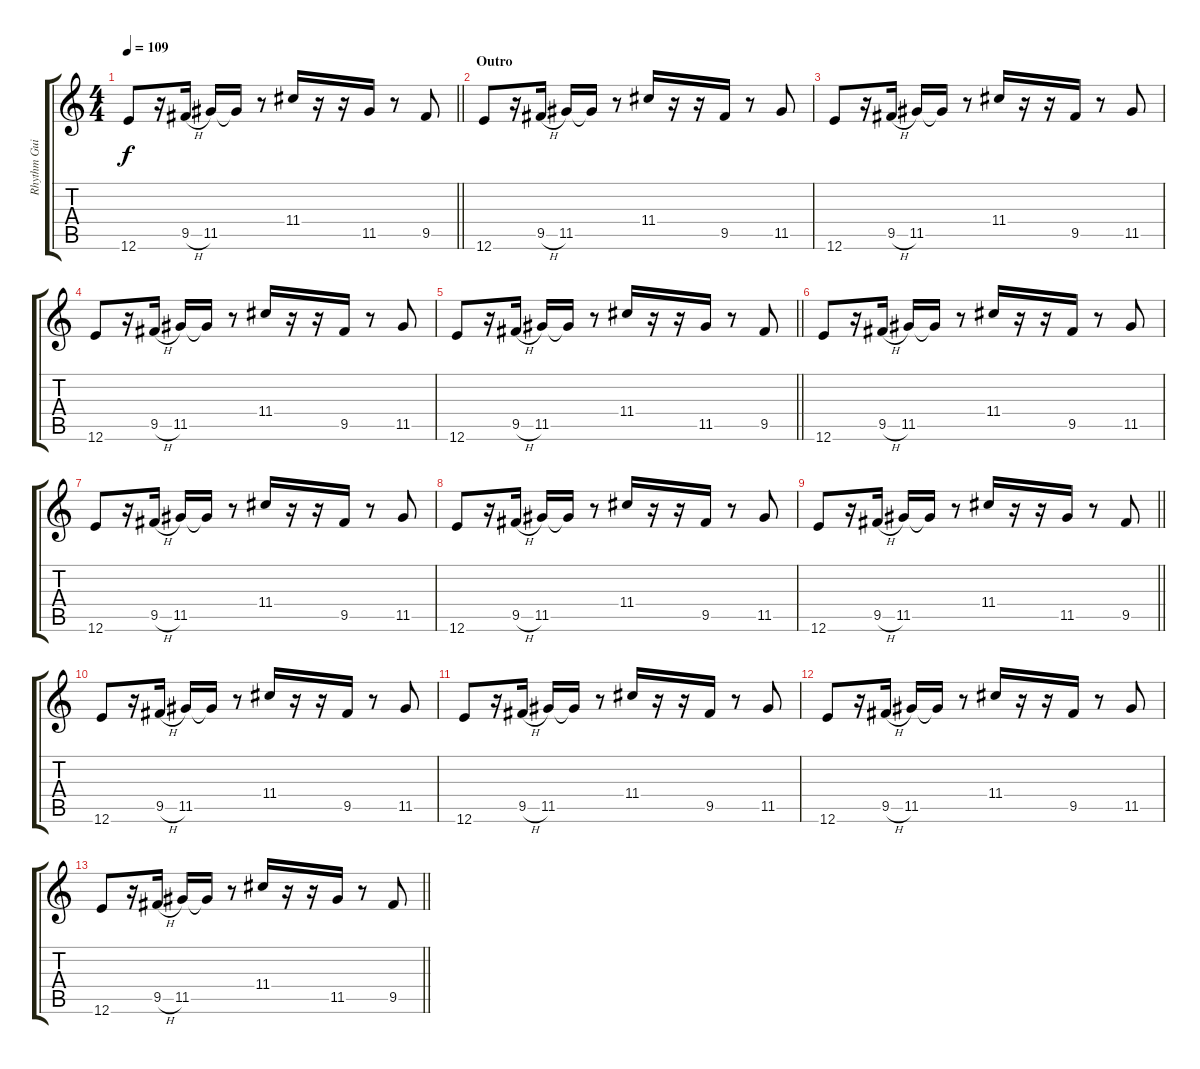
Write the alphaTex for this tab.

\track ("Rhythm Guitar" "Rhythm Gui") {instrument electricguitarclean}
\staff {score tabs}
\tuning (E4 B3 G3 D3 A2 E2) {hide}
\ts (4 4)
\tempo 109
\clef g2
\barLineRight lightlight
\ks c
12.6.8{dy f} r.16 9.5{h}.16 11.5.16 11.5{t}.16 r.8 11.4.16 r.16 r.16 11.5.16 r.8 9.5.8 |
\section ("" "Outro")
12.6.8 r.16 9.5{h}.16 11.5.16 11.5{t}.16 r.8 11.4.16 r.16 r.16 9.5.16 r.8 11.5.8 |
12.6.8 r.16 9.5{h}.16 11.5.16 11.5{t}.16 r.8 11.4.16 r.16 r.16 9.5.16 r.8 11.5.8 |
12.6.8 r.16 9.5{h}.16 11.5.16 11.5{t}.16 r.8 11.4.16 r.16 r.16 9.5.16 r.8 11.5.8 |
\barLineRight lightlight
12.6.8 r.16 9.5{h}.16 11.5.16 11.5{t}.16 r.8 11.4.16 r.16 r.16 11.5.16 r.8 9.5.8 |
12.6.8 r.16 9.5{h}.16 11.5.16 11.5{t}.16 r.8 11.4.16 r.16 r.16 9.5.16 r.8 11.5.8 |
12.6.8 r.16 9.5{h}.16 11.5.16 11.5{t}.16 r.8 11.4.16 r.16 r.16 9.5.16 r.8 11.5.8 |
12.6.8 r.16 9.5{h}.16 11.5.16 11.5{t}.16 r.8 11.4.16 r.16 r.16 9.5.16 r.8 11.5.8 |
\barLineRight lightlight
12.6.8 r.16 9.5{h}.16 11.5.16 11.5{t}.16 r.8 11.4.16 r.16 r.16 11.5.16 r.8 9.5.8 |
12.6.8 r.16 9.5{h}.16 11.5.16 11.5{t}.16 r.8 11.4.16 r.16 r.16 9.5.16 r.8 11.5.8 |
12.6.8 r.16 9.5{h}.16 11.5.16 11.5{t}.16 r.8 11.4.16 r.16 r.16 9.5.16 r.8 11.5.8 |
12.6.8 r.16 9.5{h}.16 11.5.16 11.5{t}.16 r.8 11.4.16 r.16 r.16 9.5.16 r.8 11.5.8 |
\barLineRight lightlight
12.6.8 r.16 9.5{h}.16 11.5.16 11.5{t}.16 r.8 11.4.16 r.16 r.16 11.5.16 r.8 9.5.8
